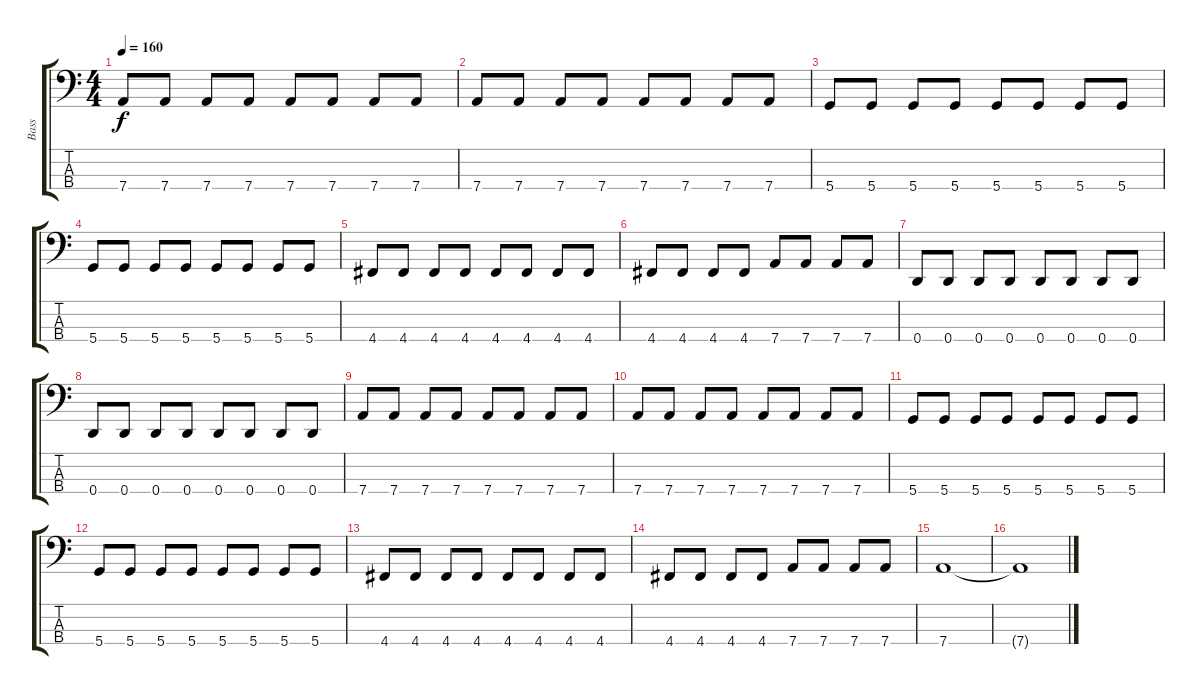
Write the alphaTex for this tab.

\track ("Bass" "Bass") {instrument electricbasspick}
\staff {score tabs}
\tuning (G2 D2 A1 D1) {hide}
\ts (4 4)
\tempo 160
\clef f4
\ks c
7.4.8{dy f} 7.4.8 7.4.8 7.4.8 7.4.8 7.4.8 7.4.8 7.4.8 |
7.4.8 7.4.8 7.4.8 7.4.8 7.4.8 7.4.8 7.4.8 7.4.8 |
5.4.8 5.4.8 5.4.8 5.4.8 5.4.8 5.4.8 5.4.8 5.4.8 |
5.4.8 5.4.8 5.4.8 5.4.8 5.4.8 5.4.8 5.4.8 5.4.8 |
4.4.8 4.4.8 4.4.8 4.4.8 4.4.8 4.4.8 4.4.8 4.4.8 |
4.4.8 4.4.8 4.4.8 4.4.8 7.4.8 7.4.8 7.4.8 7.4.8 |
0.4.8 0.4.8 0.4.8 0.4.8 0.4.8 0.4.8 0.4.8 0.4.8 |
0.4.8 0.4.8 0.4.8 0.4.8 0.4.8 0.4.8 0.4.8 0.4.8 |
7.4.8 7.4.8 7.4.8 7.4.8 7.4.8 7.4.8 7.4.8 7.4.8 |
7.4.8 7.4.8 7.4.8 7.4.8 7.4.8 7.4.8 7.4.8 7.4.8 |
5.4.8 5.4.8 5.4.8 5.4.8 5.4.8 5.4.8 5.4.8 5.4.8 |
5.4.8 5.4.8 5.4.8 5.4.8 5.4.8 5.4.8 5.4.8 5.4.8 |
4.4.8 4.4.8 4.4.8 4.4.8 4.4.8 4.4.8 4.4.8 4.4.8 |
4.4.8 4.4.8 4.4.8 4.4.8 7.4.8 7.4.8 7.4.8 7.4.8 |
7.4.1 |
7.4{t}.1{volume 11}
